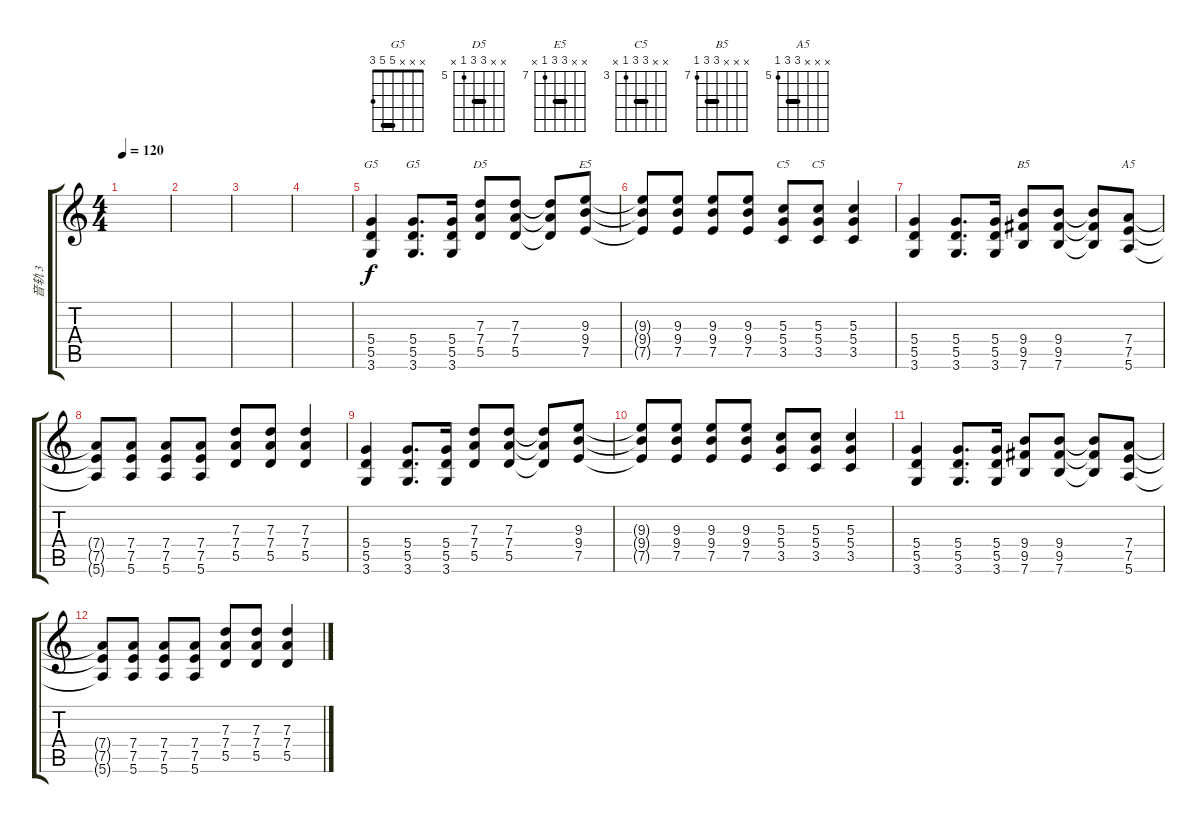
\track ("音轨 3" "音轨 3") {instrument overdrivenguitar}
\staff {score tabs}
\tuning (E4 B3 G3 D3 A2 E2) {hide}
\chord ("G5" x x x 5 5 3) {firstfret 3 barre 5}
\chord ("G5" x x x 5 5 3) {barre 5}
\chord ("D5" x x 7 7 5 x) {firstfret 5 barre 7}
\chord ("E5" x x 9 9 7 x) {firstfret 7 barre 9}
\chord ("C5" x x 5 5 3 x) {barre 5}
\chord ("C5" x x 5 5 3 x) {firstfret 3 barre 5}
\chord ("B5" x x x 9 9 7) {firstfret 7 barre 9}
\chord ("A5" x x x 7 7 5) {firstfret 5 barre 7}
\ts (4 4)
\tempo 120
\clef g2
\ks c
|
|
|
|
(5.4 5.5 3.6).4{ch "G5" txt ""} (5.4 5.5 3.6).8{d ch "G5"} (5.4 5.5 3.6).16 (7.3 7.4 5.5).8{ch "D5"} (7.3 7.4 5.5).8 (7.3{t} 7.4{t} 5.5{t}).8 (9.3 9.4 7.5).8{ch "E5"} |
(9.3{t} 9.4{t} 7.5{t}).8 (9.3 9.4 7.5).8 (9.3 9.4 7.5).8 (9.3 9.4 7.5).8 (5.3 5.4 3.5).8{ch "C5"} (5.3 5.4 3.5).8{ch "C5"} (5.3 5.4 3.5).4 |
(5.4 5.5 3.6).4 (5.4 5.5 3.6).8{d} (5.4 5.5 3.6).16 (9.4 9.5 7.6).8{ch "B5"} (9.4 9.5 7.6).8 (9.4{t} 9.5{t} 7.6{t}).8 (7.4 7.5 5.6).8{ch "A5"} |
(7.4{t} 7.5{t} 5.6{t}).8 (7.4 7.5 5.6).8 (7.4 7.5 5.6).8 (7.4 7.5 5.6).8 (7.3 7.4 5.5).8 (7.3 7.4 5.5).8 (7.3 7.4 5.5).4 |
(5.4 5.5 3.6).4 (5.4 5.5 3.6).8{d} (5.4 5.5 3.6).16 (7.3 7.4 5.5).8 (7.3 7.4 5.5).8 (7.3{t} 7.4{t} 5.5{t}).8 (9.3 9.4 7.5).8 |
(9.3{t} 9.4{t} 7.5{t}).8 (9.3 9.4 7.5).8 (9.3 9.4 7.5).8 (9.3 9.4 7.5).8 (5.3 5.4 3.5).8 (5.3 5.4 3.5).8 (5.3 5.4 3.5).4 |
(5.4 5.5 3.6).4 (5.4 5.5 3.6).8{d} (5.4 5.5 3.6).16 (9.4 9.5 7.6).8 (9.4 9.5 7.6).8 (9.4{t} 9.5{t} 7.6{t}).8 (7.4 7.5 5.6).8 |
(7.4{t} 7.5{t} 5.6{t}).8 (7.4 7.5 5.6).8 (7.4 7.5 5.6).8 (7.4 7.5 5.6).8 (7.3 7.4 5.5).8 (7.3 7.4 5.5).8 (7.3 7.4 5.5).4
